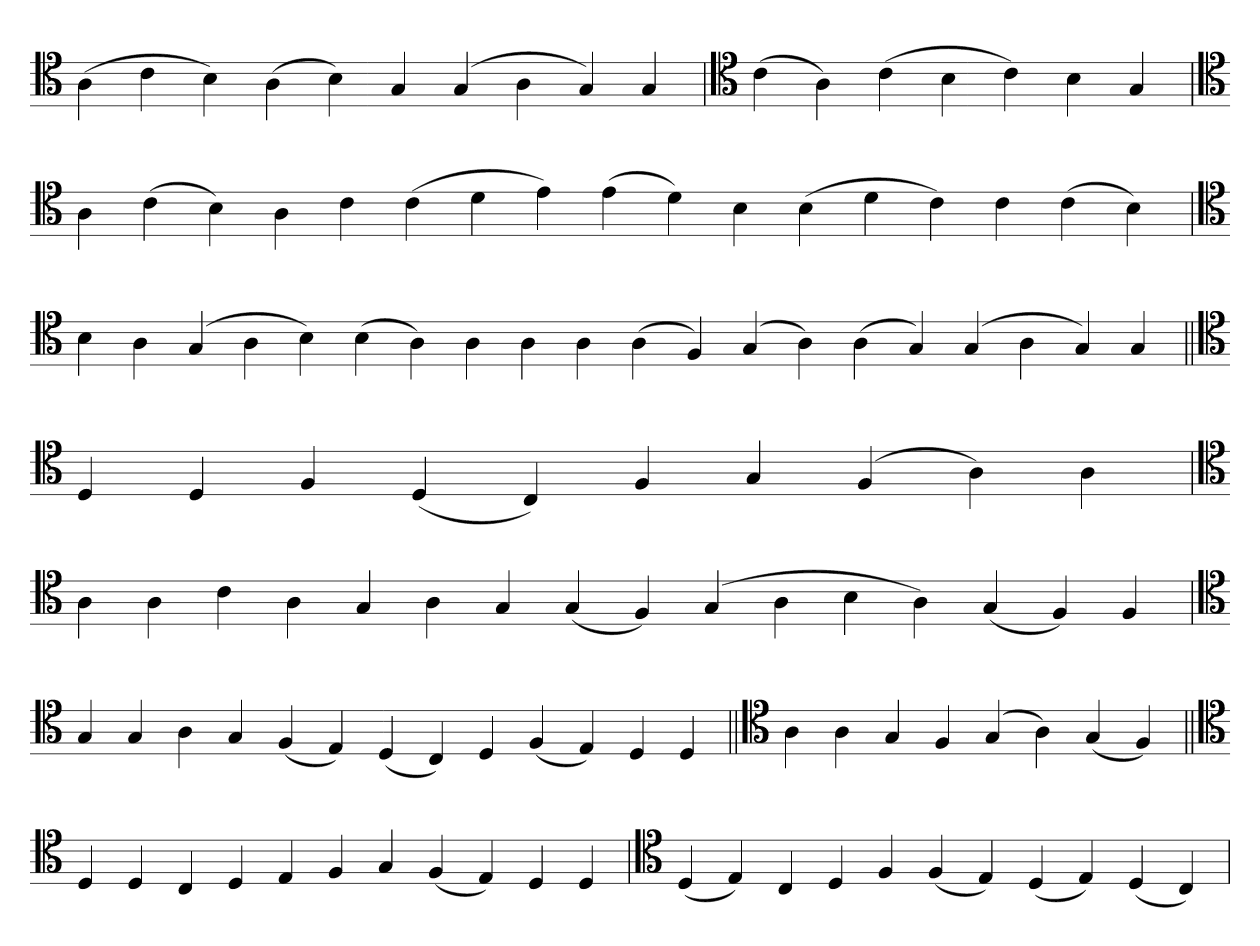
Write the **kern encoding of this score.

**kern
*part1
*staff1
*clefC4
=
(4A
4c
4B)
(4A
4B)
4G
(4G
4A
4G)
4G
=
*clefC4
(4c
4A)
(4c
4B
4c)
4B
4G
=`
*clefC4
4A
(4c
4B)
4A
4c
(4c
4d
4e)
(4e
4d)
4B
(4B
4d
4c)
4c
(4c
4B)
='
*clefC4
4B
4A
(4G
4A
4B)
(4B
4A)
4A
4A
4A
(4A
4F)
(4G
4A)
(4A
4G)
(4G
4A
4G)
4G
=||
*clefC4
4D
4D
4F
(4D
4C)
4F
4G
(4F
4A)
4A
='
*clefC4
4A
4A
4c
4A
4G
4A
4G
(4G
4F)
(4G
4A
4B
4A)
(4G
4F)
4F
='
*clefC4
4G
4G
4A
4G
(4F
4E)
(4D
4C)
4D
(4F
4E)
4D
4D
=||
*clefC4
4A
4A
4G
4F
(4G
4A)
(4G
4F)
=||
*clefC4
4D
4D
4C
4D
4E
4F
4G
(4F
4E)
4D
4D
=`
*clefC4
(4D
4E)
4C
4D
4F
(4F
4E)
(4D
4E)
(4D
4C)
='
*-
